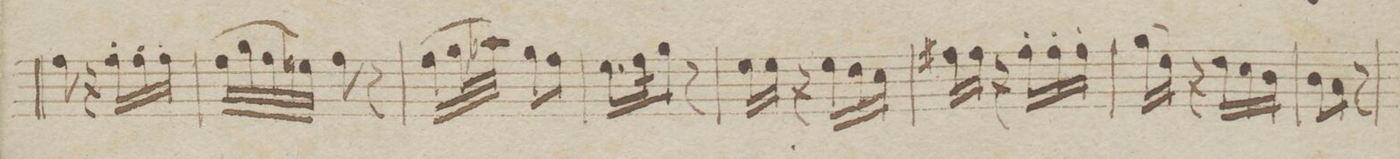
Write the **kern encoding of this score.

**kern	**dynam
*I"Violio 1mo	*
*clefG2	*
*k[b-e-]	*
*M3/8	*
8ff\	.
16r	.
16ff\'LL	.
16ff\'	.
16ff\'JJ	.
=138	=138
(32ff\LLL	.
32gg\	.
32ff\	.
32een\JJJ)	.
8ff\	.
8r	.
=139	=139
(16ff\LL	.
32gg\L	.
32aa-X\JJJ)	.
8gg\L	.
8ff\J	.
=140	=140
16.ee-\LL	.
32ff\JK	.
8gg\J	.
8r	.
=141	=141
16ee-\LL	.
16ee-\JJ	.
16r	.
16ee-\LL	.
16dd\	.
16cc\JJ	.
=142	=142
16ff#X\LL	.
16ff#\JJ	.
16r	.
16ff#\'LL	.
16ff#\'	.
16ff#\'JJ	.
=143	=143
(16gg\LL	.
16dd\JJ)	.
16r	.
16dd\LL	.
16cc\	.
16b-\JJ	.
=144	=144
8b-\L	.
8a\J	.
8r	.
=145	=145
*-	*-
